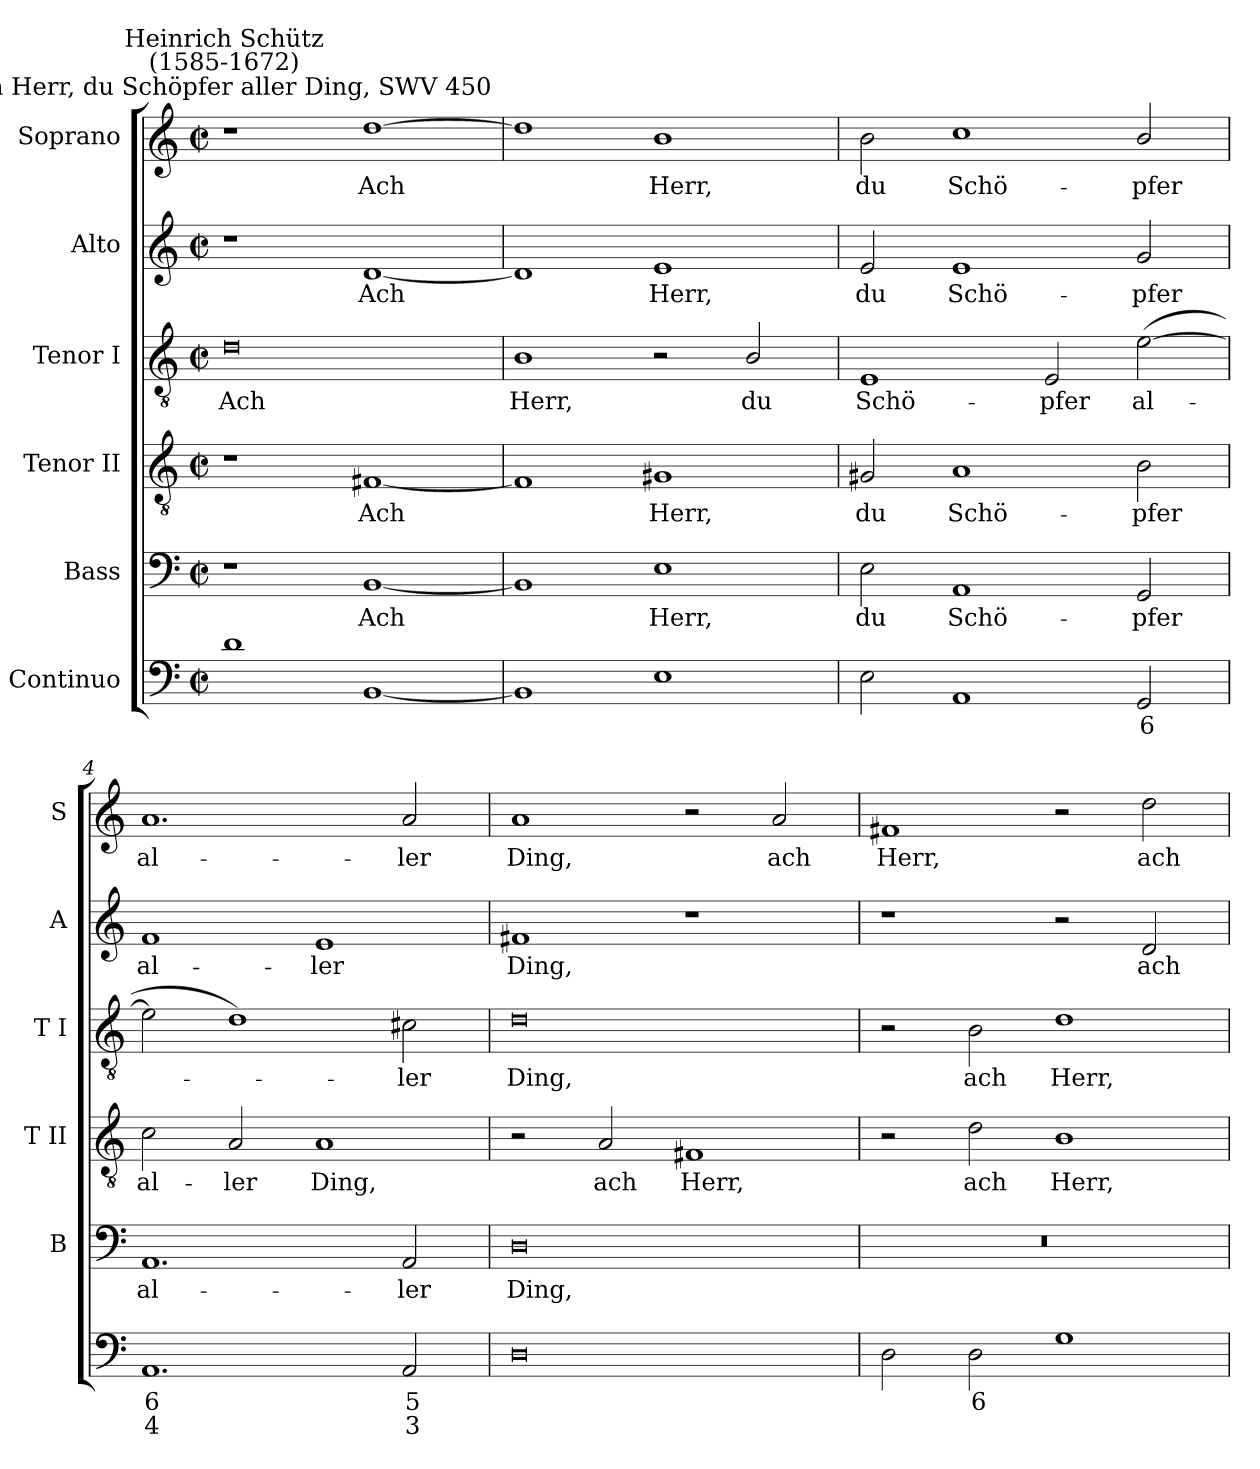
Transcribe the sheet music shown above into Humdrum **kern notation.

**kern	**text	**text	**kern	**text	**kern	**text	**kern	**text	**kern	**text	**kern	**text
*part6	*part6	*part6	*part5	*part5	*part4	*part4	*part3	*part3	*part2	*part2	*part1	*part1
*staff6	*staff6	*staff6	*staff5	*staff5	*staff4	*staff4	*staff3	*staff3	*staff2	*staff2	*staff1	*staff1
*I"Continuo	*	*	*I"Bass	*	*I"Tenor II	*	*I"Tenor I	*	*I"Alto	*	*I"Soprano	*
*	*	*	*I'B	*	*I'T II	*	*I'T I	*	*I'A	*	*I'S	*
*clefF4	*	*	*clefF4	*	*clefGv2	*	*clefGv2	*	*clefG2	*	*clefG2	*
*k[]	*	*	*k[]	*	*k[]	*	*k[]	*	*k[]	*	*k[]	*
*C:	*	*	*C:	*	*C:	*	*C:	*	*C:	*	*C:	*
*M4/2	*	*	*M4/2	*	*M4/2	*	*M4/2	*	*M4/2	*	*M4/2	*
*met(c|)	*	*	*met(c|)	*	*met(c|)	*	*met(c|)	*	*met(c|)	*	*met(c|)	*
=1	=1	=1	=1	=1	=1	=1	=1	=1	=1	=1	=1	=1
!	!	!	!	!	!	!	!	!	!	!	!LO:TX:a:cj:t=Ach Herr, du Schöpfer aller Ding, SWV 450	!
!	!	!	!	!	!	!	!	!	!	!	!LO:TX:a:cj:t=Heinrich Schütz\n(1585-1672)	!
!	!	!	!	!	!	!	!	!LO:LY:b	!	!	!	!
1d	.	.	1r	.	1r	.	0d	Ach	1r	.	1r	.
!	!	!	!	!LO:LY:b	!	!LO:LY:b	!	!	!	!LO:LY:b	!	!LO:LY:b
[1BB	.	.	[1BB	Ach	[1F#X	Ach	.	.	[1d	Ach	[1dd	Ach
=2	=2	=2	=2	=2	=2	=2	=2	=2	=2	=2	=2	=2
!	!	!	!	!	!	!	!	!LO:LY:b	!	!	!	!
1BB]	.	.	1BB]	.	1F#]	.	1B	Herr,	1d]	.	1dd]	.
!	!	!	!	!LO:LY:b	!	!LO:LY:b	!	!	!	!LO:LY:b	!	!LO:LY:b
1E	.	.	1E	Herr,	1G#X	Herr,	2r	.	1e	Herr,	1b	Herr,
!	!	!	!	!	!	!	!	!LO:LY:b	!	!	!	!
.	.	.	.	.	.	.	2B/	du	.	.	.	.
=3	=3	=3	=3	=3	=3	=3	=3	=3	=3	=3	=3	=3
!	!	!	!	!LO:LY:b	!	!LO:LY:b	!	!LO:LY:b	!	!LO:LY:b	!	!LO:LY:b
2E	.	.	2E	du	2G#X	du	1E	Schö-	2e	du	2b	du
!	!	!	!	!LO:LY:b	!	!LO:LY:b	!	!	!	!LO:LY:b	!	!LO:LY:b
1AA	.	.	1AA	Schö-	1A	Schö-	.	.	1e	Schö-	1cc	Schö-
!	!	!	!	!	!	!	!	!LO:LY:b	!	!	!	!
.	.	.	.	.	.	.	2E	-pfer	.	.	.	.
!	!LO:LY:b	!	!	!LO:LY:b	!	!LO:LY:b	!	!LO:LY:b	!	!LO:LY:b	!	!LO:LY:b
2GG	6	.	2GG	-pfer	2B	-pfer	(>[2e	al-	2g	-pfer	2b/	-pfer
=4	=4	=4	=4	=4	=4	=4	=4	=4	=4	=4	=4	=4
!	!LO:LY:b	!LO:LY:b	!	!LO:LY:b	!	!LO:LY:b	!	!	!	!LO:LY:b	!	!LO:LY:b
1.AA	6	4	1.AA	al-	2c	al-	2e]	.	1f	al-	1.a	al-
!	!	!	!	!	!	!LO:LY:b	!	!	!	!	!	!
.	.	.	.	.	2A	-ler	1d)	.	.	.	.	.
!	!	!	!	!	!	!LO:LY:b	!	!	!	!LO:LY:b	!	!
.	.	.	.	.	1A	Ding,	.	.	1e	-ler	.	.
!	!LO:LY:b	!LO:LY:b	!	!LO:LY:b	!	!	!	!LO:LY:b	!	!	!	!LO:LY:b
2AA	5	3	2AA	-ler	.	.	2c#X	ler	.	.	2a	-ler
=5	=5	=5	=5	=5	=5	=5	=5	=5	=5	=5	=5	=5
!	!	!	!	!LO:LY:b	!	!	!	!LO:LY:b	!	!LO:LY:b	!	!LO:LY:b
0D	.	.	0D	Ding,	2r	.	0d	Ding,	1f#X	Ding,	1a	Ding,
!	!	!	!	!	!	!LO:LY:b	!	!	!	!	!	!
.	.	.	.	.	2A	ach	.	.	.	.	.	.
!	!	!	!	!	!	!LO:LY:b	!	!	!	!	!	!
.	.	.	.	.	1F#X	Herr,	.	.	1r	.	2r	.
!	!	!	!	!	!	!	!	!	!	!	!	!LO:LY:b
.	.	.	.	.	.	.	.	.	.	.	2a	ach
=6	=6	=6	=6	=6	=6	=6	=6	=6	=6	=6	=6	=6
!	!	!	!	!	!	!	!	!	!	!	!	!LO:LY:b
2D	.	.	0r	.	2r	.	2r	.	1r	.	1f#X	Herr,
!	!LO:LY:b	!	!	!	!	!LO:LY:b	!	!LO:LY:b	!	!	!	!
2D	6	.	.	.	2d	ach	2B	ach	.	.	.	.
!	!	!	!	!	!	!LO:LY:b	!	!LO:LY:b	!	!	!	!
1G	.	.	.	.	1B	Herr,	1d	Herr,	2r	.	2r	.
!	!	!	!	!	!	!	!	!	!	!LO:LY:b	!	!LO:LY:b
.	.	.	.	.	.	.	.	.	2d	ach	2dd	ach
=	=	=	=	=	=	=	=	=	=	=	=	=
*-	*-	*-	*-	*-	*-	*-	*-	*-	*-	*-	*-	*-
